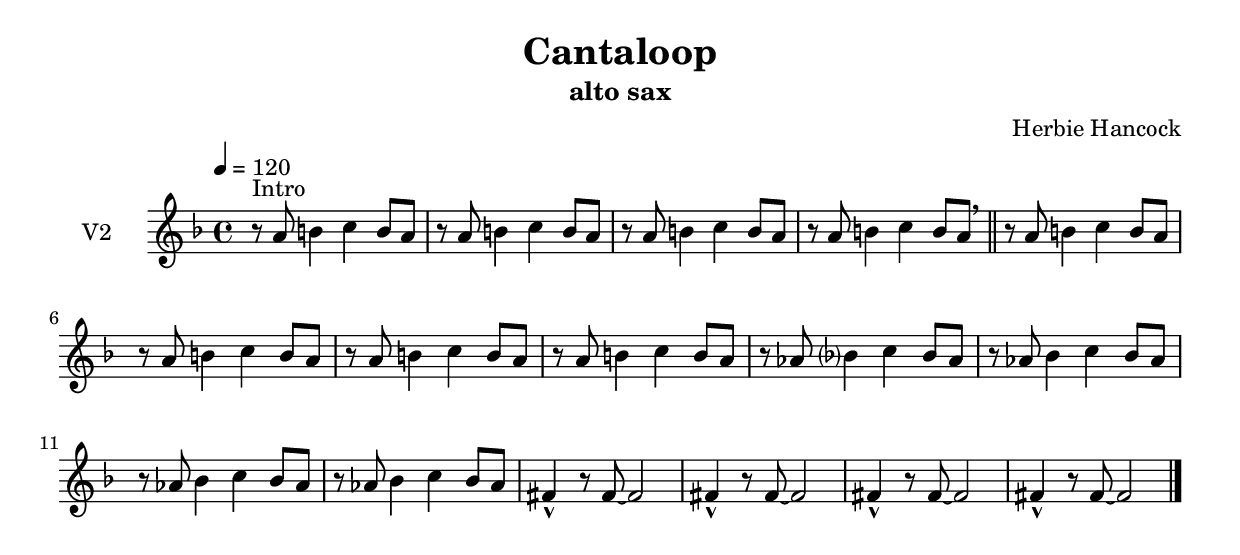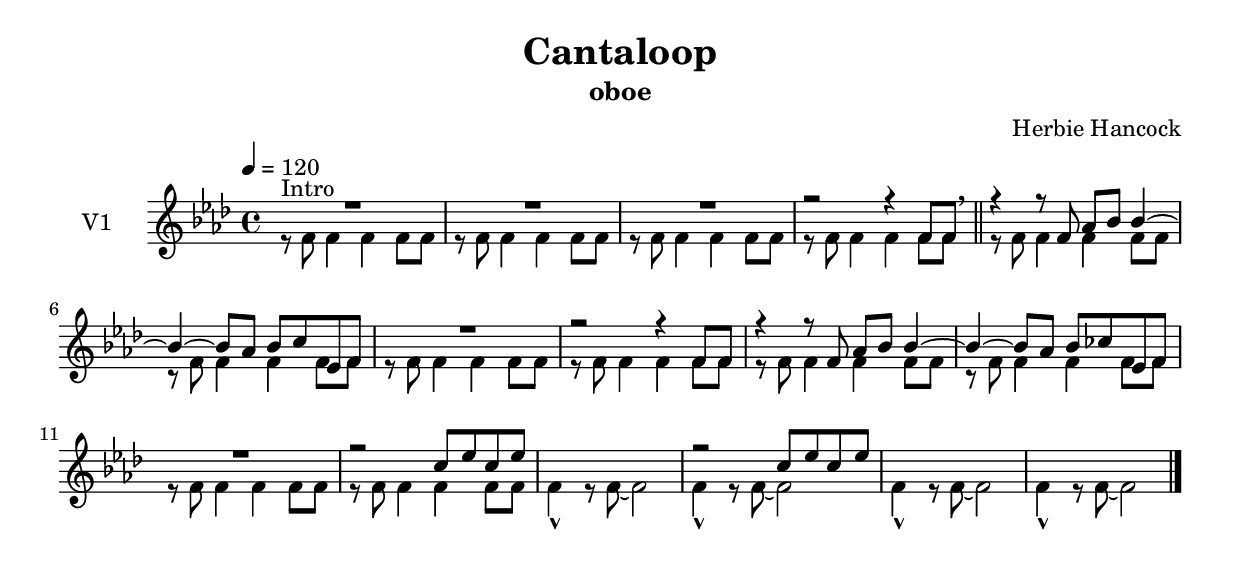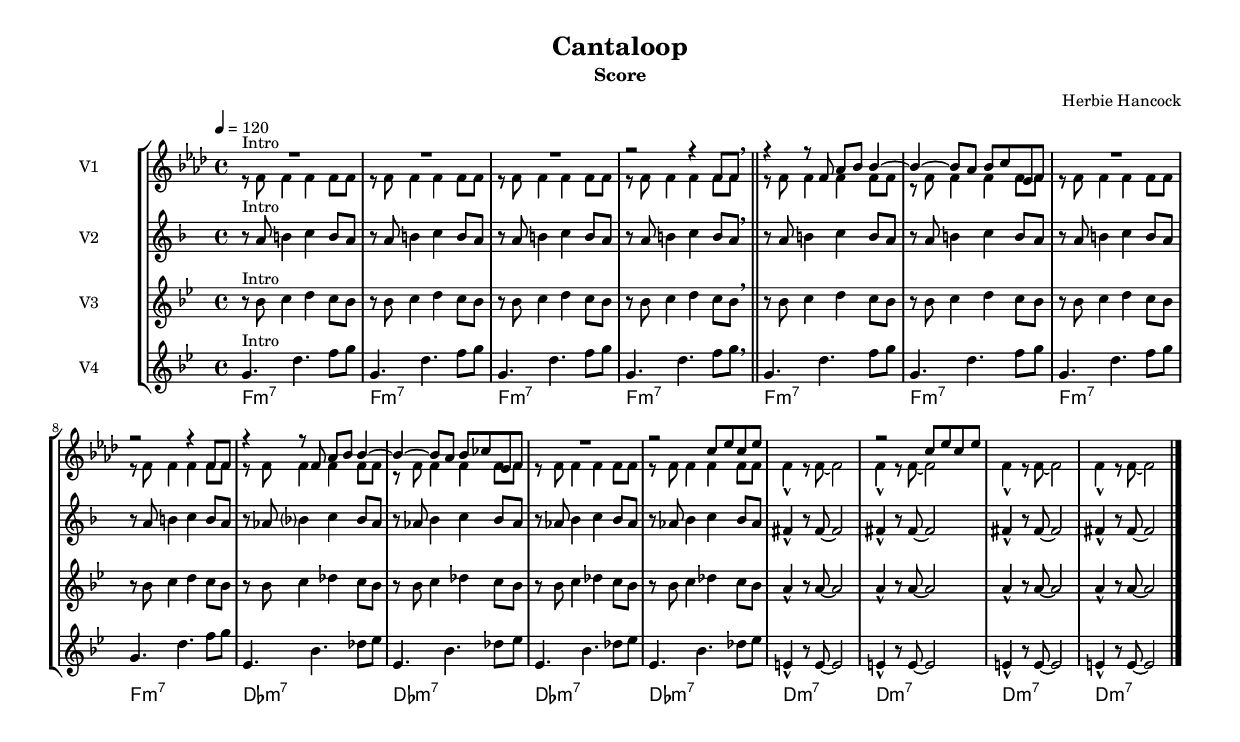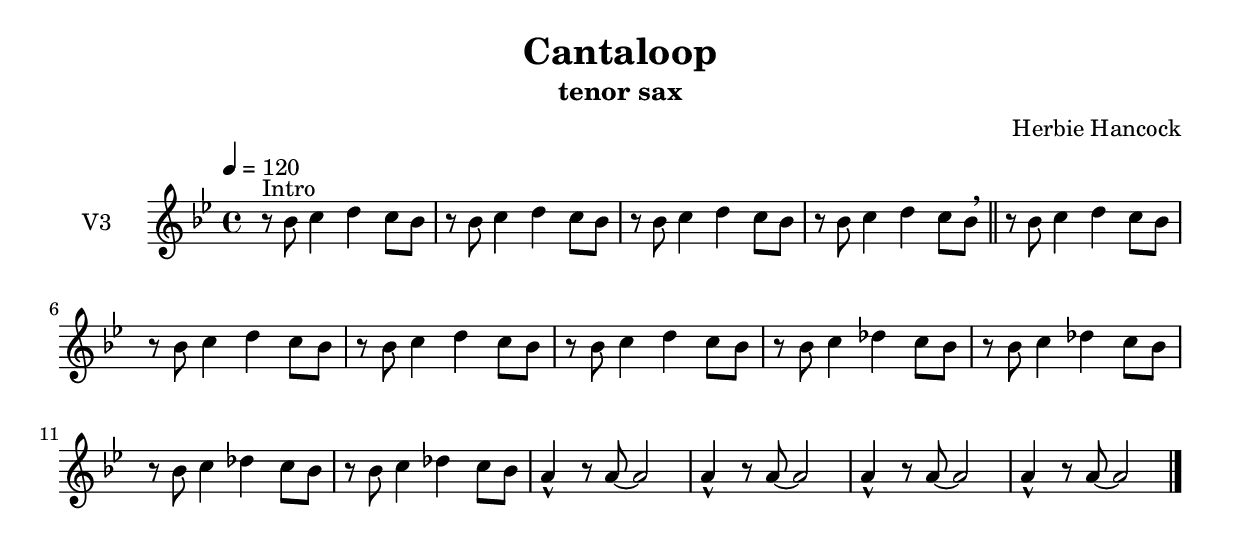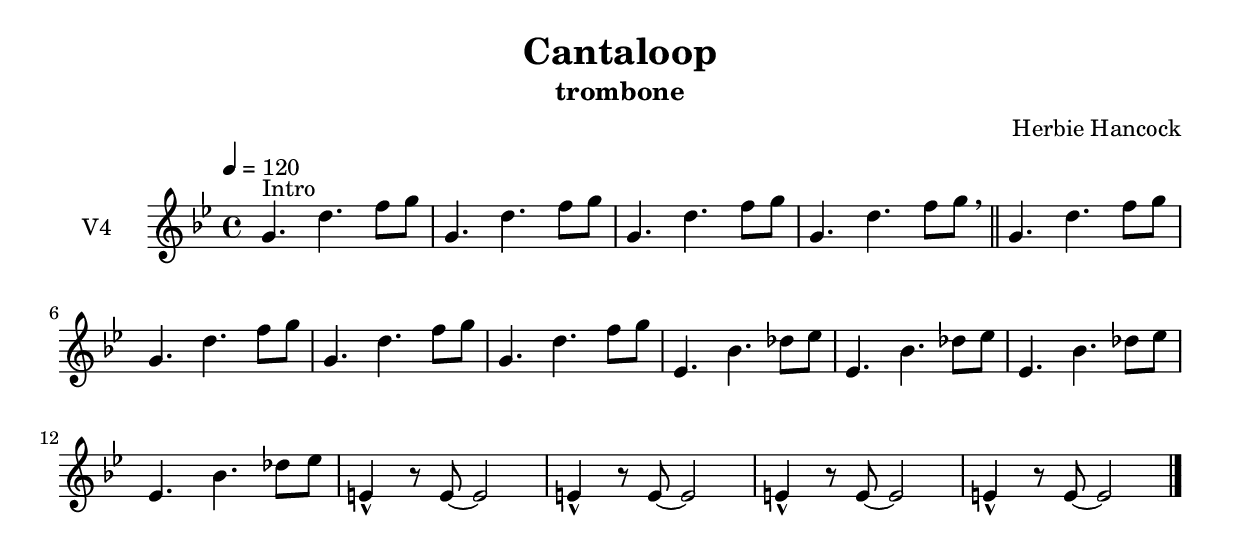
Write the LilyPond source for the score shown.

% Frescobaldi variables:
% -*- output: cantaloop_windQuartet_scoreAndParts-score.pdf

% TRANSPOSITION and MIDI variables
originpitch = c %c' %bes'% f % c'
originpitchOttava = c'' %c' %bes'% f % c'

targetpitchone = c
targetpitchtwo = a
targetpitchthr = d'
targetpitchfou = c

originpitchone = c' %c' %bes'% f % c'
originpitchtwo = ees' %c' %bes'% f % c'
originpitchthr = bes, %c' %bes'% f % c'
originpitchfou = bes, %c' %bes'% f % c'

targetpitch = c'

midiInstrOne = "oboe"
midiInstrTwo = "alto sax"
midiInstrThr = "tenor sax"
midiInstrFou = "trombone"

clefVThree = "treble"
clefVFour = "treble"

% INCLUDE the musical notes (and any variables further used in the books)
%%%%% piece.ly
%%%%% (This is the global definitions file)

\version "2.18.2"

\header{
  title = "Cantaloop"
	composer = "Herbie Hancock"
}

% some things to define in the ..._score.ly file:
%originpitch = c' %c' %bes'% f % c'
%targetpitchone = c'
%targetpitchtwo = c'
%targetpitchthr = c'
%targetpitchfou = c'

%clefVThree = G % alto % bass... 

% midiInstrOne
% midiInstrTwo
% midiInstrThr
% midiInstrFou

globalStyle = {
  \accidentalStyle "modern-cautionary"
}

structure = {
  s1^\markup{Intro} | %\breathe |
  s1 * 3 \breathe \bar "||" 
  s1 * 12 
  \bar "|."
}

harmonies = \chords {
  f1:m7 |
  f1:m7 |
  f1:m7 |
  f1:m7 |
  f1:m7 |
  f1:m7 |
  f1:m7 |
  f1:m7 |
  des1:m7 |
  des1:m7 |
  des1:m7 |
  des1:m7 |
  d1:m7 |
  d1:m7 |
  d1:m7 |
  d1:m7 |
}

global = {
  \time 4/4
  \tempo 4 = 120
  \key f \minor 
}

bassLine = \relative c {
  \repeat unfold 4 {
    f4. c' ees8 f |
  }
  \repeat unfold 4 {
    f,4. c' ees8 f |
  }
  \repeat unfold 4 {
    des,4. aes' ces8 des |
  }
  \repeat unfold 4 {
    d,4-^ r8 d~ d2 |
  }
}

melody = \relative c' {
  R1 |
  R1 |
  R1 |
  r2 r4 f8 f |
  r4 r8 f aes bes bes4~ |
  bes4~ bes8 aes bes c ees, f |
  R1 |
  r2 r4 f8 f |
  r4 r8 f aes bes bes4~ |
  bes4~ bes8 aes bes ces ees, f |
  R1 |
  r2 c'8 ees c ees |
  s1 |
  r2 c8 ees c ees |
  s1 
  
}

one = \transpose \originpitchone \targetpitch {\new Voice { 
  \global
  \relative c' {
    \set Staff.instrumentName = #"V1 "
    \set Staff.midiInstrument = \midiInstrOne
    \transposition \originpitchone % for MIDI files? to be verified
    {
      \compressFullBarRests
      <<
        \new Voice = "first" {\voiceOne \melody}
        \new Voice = "second" {\voiceTwo
          r8 f8 f4 f4 f8 f8 |
          r8 f8 f4 f4 f8 f8 |
          r8 f8 f4 f4 f8 f8 |
          r8 f8 f4 f4 f8 f8 |
          r8 f8 f4 f4 f8 f8 |
          r8 f8 f4 f4 f8 f8 |
          r8 f8 f4 f4 f8 f8 |
          r8 f8 f4 f4 f8 f8 |
          r8 f8 f4 f4 f8 f8 |
          r8 f8 f4 f4 f8 f8 |
          r8 f8 f4 f4 f8 f8 |
          r8 f8 f4 f4 f8 f8 |
          f4-^ r8 f8~ f2 |
          f4-^ r8 f8~ f2 |
          f4-^ r8 f8~ f2 |
          f4-^ r8 f8~ f2 |
        }
      >>
    }
}
}
}   %*********************************

two = \transpose \originpitchtwo \targetpitch {\new Voice { 
  \global
  \relative c''{
  \set Staff.instrumentName = #"V2 "
  \set Staff.midiInstrument = \midiInstrTwo
  \transposition \originpitchtwo % for MIDI files? to be verified
  {
    \compressFullBarRests
    r8 c d4 ees d8 c
    r8 c d4 ees d8 c
    r8 c d4 ees d8 c
    r8 c d4 ees d8 c
    r8 c d4 ees d8 c
    r8 c d4 ees d8 c
    r8 c d4 ees d8 c
    r8 c d4 ees d8 c
    r8 ces des4 ees des8 ces
    r8 ces des4 ees des8 ces
    r8 ces des4 ees des8 ces
    r8 ces des4 ees des8 ces
    a4-^ r8 a~ a2 | 
    a4-^ r8 a~ a2 | 
    a4-^ r8 a~ a2 | 
    a4-^ r8 a~ a2 | 
  }
}}}   %*********************************

three = \transpose \originpitchthr \targetpitch {\new Voice { 
  \global
  \relative c' {
    \set Staff.instrumentName = #"V3 "
    \set Staff.midiInstrument = \midiInstrThr
    \transposition \originpitchthr % for MIDI files? to be verified
    
    %\clef bass %alto
    \clef \clefVThree
    
    \compressFullBarRests
    r8 aes bes4 c bes8 aes |
    r8 aes bes4 c bes8 aes |
    r8 aes bes4 c bes8 aes |
    r8 aes bes4 c bes8 aes |
    r8 aes bes4 c bes8 aes |
    r8 aes bes4 c bes8 aes |
    r8 aes bes4 c bes8 aes |
    r8 aes bes4 c bes8 aes |
    r8 aes bes4 ces bes8 aes |
    r8 aes bes4 ces bes8 aes |
    r8 aes bes4 ces bes8 aes |
    r8 aes bes4 ces bes8 aes |
    g4-^ r8 g~ g2 | 
    g4-^ r8 g~ g2 | 
    g4-^ r8 g~ g2 | 
    g4-^ r8 g~ g2 | 
  }
}}   %*********************************

four = \transpose \originpitchfou \targetpitch {\new Voice { 
  \global
  \relative c {
  \set Staff.instrumentName = #"V4 "
  \set Staff.midiInstrument = \midiInstrFou
  \transposition \originpitchfou % for MIDI files? to be verified

  \clef \clefVFour 

  \compressFullBarRests
  \bassLine
}}}   %**********************************

musicPieceOne = {
  <<
    \tag #'score \tag #'v1 \new Staff { 
      << \globalStyle \structure \one >> }
    \tag #'score \tag #'v2 \new Staff { 
      << \globalStyle \structure \two>> }
    \tag #'score \tag #'v3 \new Staff { 
      << \globalStyle \structure \three>> }
    \tag #'score \tag #'v4 \new Staff { 
      << \globalStyle \structure \four>> }
    \tag #'score \tag #'chords \new ChordNames {
      \harmonies
    }
  >>
}


%%% Local Variables:
%%% LilyPond-master-file: "cantaloop_windQuartet_scoreAndParts.ly"
%%% End: 
% -*- master: cantaloop_windQuartet_scoreAndParts.ly;
% -*- output: cantaloop_windQuartet_scoreAndParts-score.pdf


\paper{
  print-all-headers = "true"
}
#(set-global-staff-size 14)

% BOOK FOR THE WHOLE SCORE
% 
%    add as many bookparts as there are pieces in the music
\book{
  \bookOutputSuffix "score"
  \header {
    instrumentName = "Title" % ?
    }
  #(set-global-staff-size 14)
  \bookpart{
    \header{
      subtitle = "Score"
      }
    \score {
      \new StaffGroup \keepWithTag #'score \musicPieceOne
      \layout { 
	#(layout-set-staff-size 14)}
      \midi { }
      \header{
	instrumentName ="Quartet"
      }
    }
  }
  % ... other bookparts come here
}

% BOOKS FOR EACH INSTRUMENT
% 
%    for each instrument, we likewise have a book
% 
% TODO: make more automatisms with variables? possible to put more logic?
% 
#(set-global-staff-size 20)%
\book{
  \bookOutputSuffix \midiInstrOne
  #(set-global-staff-size 20)%
  
  \bookpart{
    \header{
      subtitle = \midiInstrOne
      }
    \score {
      \new StaffGroup \keepWithTag #'v1 \musicPieceOne
      \header{
	instrumentName = \midiInstrOne
      }
    }
  }
  % ... other bookparts
}


#(set-global-staff-size 20)%
\book{
  \bookOutputSuffix \midiInstrTwo
  #(set-global-staff-size 20)%
  
  \bookpart{
    \header{
      subtitle = \midiInstrTwo
      }
    \score {
      \new StaffGroup \keepWithTag #'v2 \musicPieceOne
      \header{
	instrumentName = \midiInstrTwo
      }
    }
  }
  % ... other bookparts
}


#(set-global-staff-size 20)%
\book{
  \bookOutputSuffix \midiInstrThr
  #(set-global-staff-size 20)%
  
  \bookpart{
    \header{
      subtitle = \midiInstrThr
      }
    \score {
      \new StaffGroup \keepWithTag #'v3 \musicPieceOne
      \header{
	instrumentName =\midiInstrThr
      }
    }
  }
  % ... other bookparts
}


#(set-global-staff-size 20)%
\book{
  \bookOutputSuffix \midiInstrFou
  #(set-global-staff-size 20)%
  
  \bookpart{
    \header{
      subtitle = \midiInstrFou
      }
    \score {
      \new StaffGroup \keepWithTag #'v4 \musicPieceOne
      \header{
	instrumentName =\midiInstrFou
      }
    }
  }
  % ... other bookparts
}

